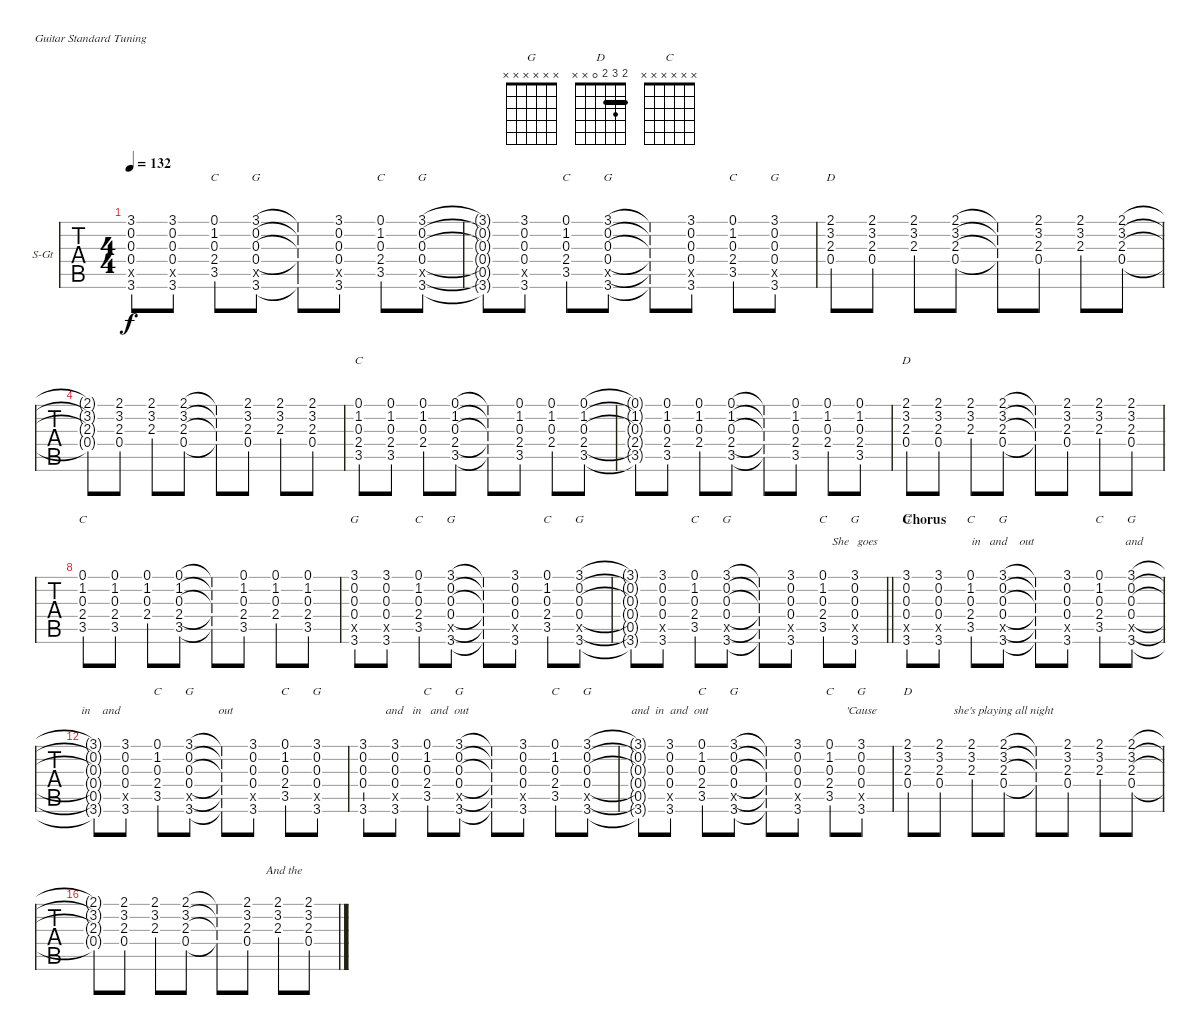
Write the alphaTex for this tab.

\bracketExtendMode nobrackets
\firstSystemTrackNameOrientation horizontal
\otherSystemsTrackNameOrientation horizontal
\defaultBarNumberDisplay FirstOfSystem
\track ("Acoustic (Standard)" "S-Gt") {instrument acousticguitarsteel}
\staff {tabs}
\tuning (E4 B3 G3 D3 A2 E2)
\chord ("G" 3 0 0 0 x 3) {showfingering false}
\chord ("D" 2 3 2 0 x x) {showfingering false barre 2}
\chord ("C" 0 1 0 2 3 x) {showfingering false}
\chord ("G" x x x x x x)
\chord ("C" x x x x x x)
\ts (4 4)
\tempo 132
\clef g2
\ks g
(3.1 0.2 0.3 0.4 3.6 0.5{x}).8{lyrics (0 "") lyrics (1 "") lyrics (2 "") lyrics (3 "") lyrics (4 "") dy f} (3.1 0.2 0.3 0.4 0.5{x} 3.6).8{lyrics (0 "") lyrics (1 "") lyrics (2 "") lyrics (3 "") lyrics (4 "")} (0.1 1.2 0.3 2.4 3.5).8{ch "C" lyrics (0 "") lyrics (1 "") lyrics (2 "") lyrics (3 "") lyrics (4 "")} (3.1 0.2 0.3 0.4 0.5{x} 3.6).8{ch "G" lyrics (0 "") lyrics (1 "") lyrics (2 "") lyrics (3 "") lyrics (4 "")} (3.1{t} 0.2{t} 0.3{t} 0.4{t} 3.6{t}).8{lyrics (0 "") lyrics (1 "") lyrics (2 "") lyrics (3 "") lyrics (4 "")} (3.1 0.2 0.3 0.4 0.5{x} 3.6).8{lyrics (0 "") lyrics (1 "") lyrics (2 "") lyrics (3 "") lyrics (4 "")} (0.1 1.2 0.3 2.4 3.5).8{ch "C" lyrics (0 "") lyrics (1 "") lyrics (2 "") lyrics (3 "") lyrics (4 "")} (3.1 0.2 0.3 0.4 0.5{x} 3.6).8{ch "G" lyrics (0 "") lyrics (1 "") lyrics (2 "") lyrics (3 "") lyrics (4 "")} |
(3.1{t} 0.2{t} 0.3{t} 0.4{t} 3.6{t} 0.5{x t}).8{lyrics (0 "") lyrics (1 "") lyrics (2 "") lyrics (3 "") lyrics (4 "")} (3.1 0.2 0.3 0.4 0.5{x} 3.6).8{lyrics (0 "") lyrics (1 "") lyrics (2 "") lyrics (3 "") lyrics (4 "")} (0.1 1.2 0.3 2.4 3.5).8{ch "C" lyrics (0 "") lyrics (1 "") lyrics (2 "") lyrics (3 "") lyrics (4 "")} (3.1 0.2 0.3 0.4 0.5{x} 3.6).8{ch "G" lyrics (0 "") lyrics (1 "") lyrics (2 "") lyrics (3 "") lyrics (4 "")} (3.1{t} 0.2{t} 0.3{t} 0.4{t} 3.6{t} 0.5{x t}).8{lyrics (0 "") lyrics (1 "") lyrics (2 "") lyrics (3 "") lyrics (4 "")} (3.1 0.2 0.3 0.4 0.5{x} 3.6).8{lyrics (0 "") lyrics (1 "") lyrics (2 "") lyrics (3 "") lyrics (4 "")} (0.1 1.2 0.3 2.4 3.5).8{ch "C" lyrics (0 "") lyrics (1 "") lyrics (2 "") lyrics (3 "") lyrics (4 "")} (3.1 0.2 0.3 0.4 3.6 0.5{x}).8{ch "G" lyrics (0 "") lyrics (1 "") lyrics (2 "") lyrics (3 "") lyrics (4 "")} |
(2.1 3.2 2.3 0.4).8{ch "D" lyrics (0 "") lyrics (1 "") lyrics (2 "") lyrics (3 "") lyrics (4 "")} (2.1 3.2 2.3 0.4).8{lyrics (0 "") lyrics (1 "") lyrics (2 "") lyrics (3 "") lyrics (4 "")} (2.1 3.2 2.3).8{lyrics (0 "") lyrics (1 "") lyrics (2 "") lyrics (3 "") lyrics (4 "")} (2.1 3.2 2.3 0.4).8{lyrics (0 "") lyrics (1 "") lyrics (2 "") lyrics (3 "") lyrics (4 "")} (2.1{t} 3.2{t} 2.3{t} 0.4{t}).8{lyrics (0 "") lyrics (1 "") lyrics (2 "") lyrics (3 "") lyrics (4 "")} (2.1 3.2 2.3 0.4).8{lyrics (0 "") lyrics (1 "") lyrics (2 "") lyrics (3 "") lyrics (4 "")} (2.1 3.2 2.3).8{lyrics (0 "") lyrics (1 "") lyrics (2 "") lyrics (3 "") lyrics (4 "")} (2.1 3.2 2.3 0.4).8{lyrics (0 "") lyrics (1 "") lyrics (2 "") lyrics (3 "") lyrics (4 "")} |
(2.1{t} 3.2{t} 2.3{t} 0.4{t}).8{lyrics (0 "") lyrics (1 "") lyrics (2 "") lyrics (3 "") lyrics (4 "")} (2.1 3.2 2.3 0.4).8{lyrics (0 "") lyrics (1 "") lyrics (2 "") lyrics (3 "") lyrics (4 "")} (2.1 3.2 2.3).8{lyrics (0 "") lyrics (1 "") lyrics (2 "") lyrics (3 "") lyrics (4 "")} (2.1 3.2 2.3 0.4).8{lyrics (0 "") lyrics (1 "") lyrics (2 "") lyrics (3 "") lyrics (4 "")} (2.1{t} 3.2{t} 2.3{t} 0.4{t}).8{lyrics (0 "") lyrics (1 "") lyrics (2 "") lyrics (3 "") lyrics (4 "")} (2.1 3.2 2.3 0.4).8{lyrics (0 "") lyrics (1 "") lyrics (2 "") lyrics (3 "") lyrics (4 "")} (2.1 3.2 2.3).8{lyrics (0 "") lyrics (1 "") lyrics (2 "") lyrics (3 "") lyrics (4 "")} (2.1 3.2 2.3 0.4).8{lyrics (0 "") lyrics (1 "") lyrics (2 "") lyrics (3 "") lyrics (4 "")} |
(0.1 1.2 0.3 2.4 3.5).8{ch "C" lyrics (0 "") lyrics (1 "") lyrics (2 "") lyrics (3 "") lyrics (4 "")} (0.1 1.2 0.3 2.4 3.5).8{lyrics (0 "") lyrics (1 "") lyrics (2 "") lyrics (3 "") lyrics (4 "")} (0.1 1.2 0.3 2.4).8{lyrics (0 "") lyrics (1 "") lyrics (2 "") lyrics (3 "") lyrics (4 "")} (0.1 1.2 0.3 2.4 3.5).8{lyrics (0 "") lyrics (1 "") lyrics (2 "") lyrics (3 "") lyrics (4 "")} (0.1{t} 1.2{t} 0.3{t} 2.4{t} 3.5{t}).8{lyrics (0 "") lyrics (1 "") lyrics (2 "") lyrics (3 "") lyrics (4 "")} (0.1 1.2 0.3 2.4 3.5).8{lyrics (0 "") lyrics (1 "") lyrics (2 "") lyrics (3 "") lyrics (4 "")} (0.1 1.2 0.3 2.4).8{lyrics (0 "") lyrics (1 "") lyrics (2 "") lyrics (3 "") lyrics (4 "")} (0.1 1.2 0.3 2.4 3.5).8{lyrics (0 "") lyrics (1 "") lyrics (2 "") lyrics (3 "") lyrics (4 "")} |
(0.1{t} 1.2{t} 0.3{t} 2.4{t} 3.5{t}).8{lyrics (0 "") lyrics (1 "") lyrics (2 "") lyrics (3 "") lyrics (4 "")} (0.1 1.2 0.3 2.4 3.5).8{lyrics (0 "") lyrics (1 "") lyrics (2 "") lyrics (3 "") lyrics (4 "")} (0.1 1.2 0.3 2.4).8{lyrics (0 "") lyrics (1 "") lyrics (2 "") lyrics (3 "") lyrics (4 "")} (0.1 1.2 0.3 2.4 3.5).8{lyrics (0 "") lyrics (1 "") lyrics (2 "") lyrics (3 "") lyrics (4 "")} (0.1{t} 1.2{t} 0.3{t} 2.4{t} 3.5{t}).8{lyrics (0 "") lyrics (1 "") lyrics (2 "") lyrics (3 "") lyrics (4 "")} (0.1 1.2 0.3 2.4 3.5).8{lyrics (0 "") lyrics (1 "") lyrics (2 "") lyrics (3 "") lyrics (4 "")} (0.1 1.2 0.3 2.4).8{lyrics (0 "") lyrics (1 "") lyrics (2 "") lyrics (3 "") lyrics (4 "")} (0.1 1.2 0.3 2.4 3.5).8{lyrics (0 "") lyrics (1 "") lyrics (2 "") lyrics (3 "") lyrics (4 "")} |
(2.1 3.2 2.3 0.4).8{ch "D" lyrics (0 "") lyrics (1 "") lyrics (2 "") lyrics (3 "") lyrics (4 "")} (2.1 3.2 2.3 0.4).8{lyrics (0 "") lyrics (1 "") lyrics (2 "") lyrics (3 "") lyrics (4 "")} (2.1 3.2 2.3).8{lyrics (0 "") lyrics (1 "") lyrics (2 "") lyrics (3 "") lyrics (4 "")} (2.1 3.2 2.3 0.4).8{lyrics (0 "") lyrics (1 "") lyrics (2 "") lyrics (3 "") lyrics (4 "")} (2.1{t} 3.2{t} 2.3{t} 0.4{t}).8{lyrics (0 "") lyrics (1 "") lyrics (2 "") lyrics (3 "") lyrics (4 "")} (2.1 3.2 2.3 0.4).8{lyrics (0 "") lyrics (1 "") lyrics (2 "") lyrics (3 "") lyrics (4 "")} (2.1 3.2 2.3).8{lyrics (0 "") lyrics (1 "") lyrics (2 "") lyrics (3 "") lyrics (4 "")} (2.1 3.2 2.3 0.4).8{lyrics (0 "") lyrics (1 "") lyrics (2 "") lyrics (3 "") lyrics (4 "")} |
(0.1 1.2 0.3 2.4 3.5).8{ch "C" lyrics (0 "") lyrics (1 "") lyrics (2 "") lyrics (3 "") lyrics (4 "")} (0.1 1.2 0.3 2.4 3.5).8{lyrics (0 "") lyrics (1 "") lyrics (2 "") lyrics (3 "") lyrics (4 "")} (0.1 1.2 0.3 2.4).8{lyrics (0 "") lyrics (1 "") lyrics (2 "") lyrics (3 "") lyrics (4 "")} (0.1 1.2 0.3 2.4 3.5).8{lyrics (0 "") lyrics (1 "") lyrics (2 "") lyrics (3 "") lyrics (4 "")} (0.1{t} 1.2{t} 0.3{t} 2.4{t} 3.5{t}).8{lyrics (0 "") lyrics (1 "") lyrics (2 "") lyrics (3 "") lyrics (4 "")} (0.1 1.2 0.3 2.4 3.5).8{lyrics (0 "") lyrics (1 "") lyrics (2 "") lyrics (3 "") lyrics (4 "")} (0.1 1.2 0.3 2.4).8{lyrics (0 "") lyrics (1 "") lyrics (2 "") lyrics (3 "") lyrics (4 "")} (0.1 1.2 0.3 2.4 3.5).8{lyrics (0 "") lyrics (1 "") lyrics (2 "") lyrics (3 "") lyrics (4 "")} |
(3.1 0.2 0.3 0.4 0.5{x} 3.6).8{ch "G" lyrics (0 "") lyrics (1 "") lyrics (2 "") lyrics (3 "") lyrics (4 "")} (3.1 0.2 0.3 0.4 0.5{x} 3.6).8{lyrics (0 "") lyrics (1 "") lyrics (2 "") lyrics (3 "") lyrics (4 "")} (0.1 1.2 0.3 2.4 3.5).8{ch "C" lyrics (0 "") lyrics (1 "") lyrics (2 "") lyrics (3 "") lyrics (4 "")} (3.1 0.2 0.3 0.4 3.6 0.5{x}).8{ch "G" lyrics (0 "") lyrics (1 "") lyrics (2 "") lyrics (3 "") lyrics (4 "")} (3.1{t} 0.2{t} 0.3{t} 0.4{t} 3.6{t} 0.5{x t}).8{lyrics (0 "") lyrics (1 "") lyrics (2 "") lyrics (3 "") lyrics (4 "")} (3.1 0.2 0.3 0.4 0.5{x} 3.6).8{lyrics (0 "") lyrics (1 "") lyrics (2 "") lyrics (3 "") lyrics (4 "")} (0.1 1.2 0.3 2.4 3.5).8{ch "C" lyrics (0 "") lyrics (1 "") lyrics (2 "") lyrics (3 "") lyrics (4 "")} (3.1 0.2 0.3 0.4 0.5{x} 3.6).8{ch "G" lyrics (0 "") lyrics (1 "") lyrics (2 "") lyrics (3 "") lyrics (4 "")} |
\barLineRight lightlight
(3.1{t} 0.2{t} 0.3{t} 0.4{t} 3.6{t} 0.5{x t}).8{lyrics (0 "") lyrics (1 "") lyrics (2 "") lyrics (3 "") lyrics (4 "")} (3.1 0.2 0.3 0.4 0.5{x} 3.6).8{lyrics (0 "") lyrics (1 "") lyrics (2 "") lyrics (3 "") lyrics (4 "")} (0.1 1.2 0.3 2.4 3.5).8{ch "C" lyrics (0 "") lyrics (1 "") lyrics (2 "") lyrics (3 "") lyrics (4 "")} (3.1 0.2 0.3 0.4 0.5{x} 3.6).8{ch "G" lyrics (0 "") lyrics (1 "") lyrics (2 "") lyrics (3 "") lyrics (4 "")} (3.1{t} 0.2{t} 0.3{t} 0.4{t} 3.6{t} 0.5{x t}).8{lyrics (0 "") lyrics (1 "") lyrics (2 "") lyrics (3 "") lyrics (4 "")} (3.1 0.2 0.3 0.4 0.5{x} 3.6).8{lyrics (0 "") lyrics (1 "") lyrics (2 "") lyrics (3 "") lyrics (4 "")} (0.1 1.2 0.3 2.4 3.5).8{ch "C" lyrics (0 "") lyrics (1 "") lyrics (2 "") lyrics (3 "") lyrics (4 "")} (3.1 0.2 0.3 0.4 0.5{x} 3.6).8{ch "G" lyrics (0 "") lyrics (1 "") lyrics (2 "She   goes") lyrics (3 "") lyrics (4 "")} |
\section ("" "Chorus")
(3.1 0.2 0.3 0.4 3.6 0.5{x}).8{ch "G" lyrics (0 "") lyrics (1 "") lyrics (2 "") lyrics (3 "") lyrics (4 "")} (3.1 0.2 0.3 0.4 0.5{x} 3.6).8{lyrics (0 "") lyrics (1 "") lyrics (2 "") lyrics (3 "") lyrics (4 "")} (0.1 1.2 0.3 2.4 3.5).8{ch "C" lyrics (0 "") lyrics (1 "") lyrics (2 "") lyrics (3 "") lyrics (4 "")} (3.1 0.2 0.3 0.4 0.5{x} 3.6).8{ch "G" lyrics (0 "") lyrics (1 "") lyrics (2 "in   and    out ") lyrics (3 "") lyrics (4 "")} (3.1{t} 0.2{t} 0.3{t} 0.4{t} 3.6{t} 0.5{x t}).8{lyrics (0 "") lyrics (1 "") lyrics (2 "") lyrics (3 "") lyrics (4 "")} (3.1 0.2 0.3 0.4 0.5{x} 3.6).8{lyrics (0 "") lyrics (1 "") lyrics (2 "") lyrics (3 "") lyrics (4 "")} (0.1 1.2 0.3 2.4 3.5).8{ch "C" lyrics (0 "") lyrics (1 "") lyrics (2 "") lyrics (3 "") lyrics (4 "")} (3.1 0.2 0.3 0.4 0.5{x} 3.6).8{ch "G" lyrics (0 "") lyrics (1 "") lyrics (2 "  and   ") lyrics (3 "") lyrics (4 "")} |
(3.1{t} 0.2{t} 0.3{t} 0.4{t} 0.5{x t} 3.6{t}).8{lyrics (0 "") lyrics (1 "") lyrics (2 "     in    and") lyrics (3 "") lyrics (4 "")} (3.1 0.2 0.3 0.4 0.5{x} 3.6).8{lyrics (0 "") lyrics (1 "") lyrics (2 "") lyrics (3 "") lyrics (4 "")} (0.1 1.2 0.3 2.4 3.5).8{ch "C" lyrics (0 "") lyrics (1 "") lyrics (2 "") lyrics (3 "") lyrics (4 "")} (3.1 0.2 0.3 0.4 0.5{x} 3.6).8{ch "G" lyrics (0 "") lyrics (1 "") lyrics (2 "") lyrics (3 "") lyrics (4 "")} (3.1{t} 0.2{t} 0.3{t} 0.4{t} 3.6{t} 0.5{x t}).8{lyrics (0 "") lyrics (1 "") lyrics (2 "   out ") lyrics (3 "") lyrics (4 "")} (3.1 0.2 0.3 0.4 0.5{x} 3.6).8{lyrics (0 "") lyrics (1 "") lyrics (2 "") lyrics (3 "") lyrics (4 "")} (0.1 1.2 0.3 2.4 3.5).8{ch "C" lyrics (0 "") lyrics (1 "") lyrics (2 "") lyrics (3 "") lyrics (4 "")} (3.1 0.2 0.3 0.4 0.5{x} 3.6).8{ch "G" lyrics (0 "") lyrics (1 "") lyrics (2 "") lyrics (3 "") lyrics (4 "")} |
(3.1 0.2 0.3 0.4 3.6).8{lyrics (0 "") lyrics (1 "") lyrics (2 "") lyrics (3 "") lyrics (4 "")} (3.1 0.2 0.3 0.4 0.5{x} 3.6).8{lyrics (0 "") lyrics (1 "") lyrics (2 "") lyrics (3 "") lyrics (4 "")} (0.1 1.2 0.3 2.4 3.5).8{ch "C" lyrics (0 "") lyrics (1 "") lyrics (2 "and   in   and  out ") lyrics (3 "") lyrics (4 "")} (3.1 0.2 0.3 0.4 0.5{x} 3.6).8{ch "G" lyrics (0 "") lyrics (1 "") lyrics (2 "") lyrics (3 "") lyrics (4 "")} (3.1{t} 0.2{t} 0.3{t} 0.4{t} 3.6{t} 0.5{x t}).8{lyrics (0 "") lyrics (1 "") lyrics (2 "") lyrics (3 "") lyrics (4 "")} (3.1 0.2 0.3 0.4 0.5{x} 3.6).8{lyrics (0 "") lyrics (1 "") lyrics (2 "") lyrics (3 "") lyrics (4 "")} (0.1 1.2 0.3 2.4 3.5).8{ch "C" lyrics (0 "") lyrics (1 "") lyrics (2 "") lyrics (3 "") lyrics (4 "")} (3.1 0.2 0.3 0.4 0.5{x} 3.6).8{ch "G" lyrics (0 "") lyrics (1 "") lyrics (2 "") lyrics (3 "") lyrics (4 "")} |
(3.1{t} 0.2{t} 0.3{t} 0.4{t} 0.5{x t} 3.6{t}).8{lyrics (0 "") lyrics (1 "") lyrics (2 "") lyrics (3 "") lyrics (4 "")} (3.1 0.2 0.3 0.4 0.5{x} 3.6).8{lyrics (0 "") lyrics (1 "") lyrics (2 "and  in  and  out") lyrics (3 "") lyrics (4 "")} (0.1 1.2 0.3 2.4 3.5).8{ch "C" lyrics (0 "") lyrics (1 "") lyrics (2 "") lyrics (3 "") lyrics (4 "")} (3.1 0.2 0.3 0.4 0.5{x} 3.6).8{ch "G" lyrics (0 "") lyrics (1 "") lyrics (2 "") lyrics (3 "") lyrics (4 "")} (3.1{t} 0.2{t} 0.3{t} 0.4{t} 3.6{t} 0.5{x t}).8{lyrics (0 "") lyrics (1 "") lyrics (2 "") lyrics (3 "") lyrics (4 "")} (3.1 0.2 0.3 0.4 0.5{x} 3.6).8{lyrics (0 "") lyrics (1 "") lyrics (2 "") lyrics (3 "") lyrics (4 "")} (0.1 1.2 0.3 2.4 3.5).8{ch "C" lyrics (0 "") lyrics (1 "") lyrics (2 "") lyrics (3 "") lyrics (4 "")} (3.1 0.2 0.3 0.4 0.5{x} 3.6).8{ch "G" lyrics (0 "") lyrics (1 "") lyrics (2 "'Cause") lyrics (3 "") lyrics (4 "")} |
(2.1 3.2 2.3 0.4).8{ch "D" lyrics (0 "") lyrics (1 "") lyrics (2 "") lyrics (3 "") lyrics (4 "")} (2.1 3.2 2.3 0.4).8{lyrics (0 "") lyrics (1 "") lyrics (2 "") lyrics (3 "") lyrics (4 "")} (2.1 3.2 2.3).8{lyrics (0 "") lyrics (1 "") lyrics (2 "") lyrics (3 "") lyrics (4 "")} (2.1 3.2 2.3 0.4).8{lyrics (0 "") lyrics (1 "") lyrics (2 "she's playing all night") lyrics (3 "") lyrics (4 "")} (2.1{t} 3.2{t} 2.3{t} 0.4{t}).8{lyrics (0 "") lyrics (1 "") lyrics (2 "") lyrics (3 "") lyrics (4 "")} (2.1 3.2 2.3 0.4).8{lyrics (0 "") lyrics (1 "") lyrics (2 "") lyrics (3 "") lyrics (4 "")} (2.1 3.2 2.3).8{lyrics (0 "") lyrics (1 "") lyrics (2 "") lyrics (3 "") lyrics (4 "")} (2.1 3.2 2.3 0.4).8{lyrics (0 "") lyrics (1 "") lyrics (2 "") lyrics (3 "") lyrics (4 "")} |
(2.1{t} 3.2{t} 2.3{t} 0.4{t}).8{lyrics (0 "") lyrics (1 "") lyrics (2 "") lyrics (3 "") lyrics (4 "")} (2.1 3.2 2.3 0.4).8{lyrics (0 "") lyrics (1 "") lyrics (2 "") lyrics (3 "") lyrics (4 "")} (2.1 3.2 2.3).8{lyrics (0 "") lyrics (1 "") lyrics (2 "") lyrics (3 "") lyrics (4 "")} (2.1 3.2 2.3 0.4).8{lyrics (0 "") lyrics (1 "") lyrics (2 "") lyrics (3 "") lyrics (4 "")} (2.1{t} 3.2{t} 2.3{t} 0.4{t}).8{lyrics (0 "") lyrics (1 "") lyrics (2 "") lyrics (3 "") lyrics (4 "")} (2.1 3.2 2.3 0.4).8{lyrics (0 "") lyrics (1 "") lyrics (2 "") lyrics (3 "") lyrics (4 "")} (2.1 3.2 2.3).8{lyrics (0 "") lyrics (1 "") lyrics (2 "    And the ") lyrics (3 "") lyrics (4 "")} (2.1 3.2 2.3 0.4).8{lyrics (0 "") lyrics (1 "") lyrics (2 "") lyrics (3 "") lyrics (4 "")}
